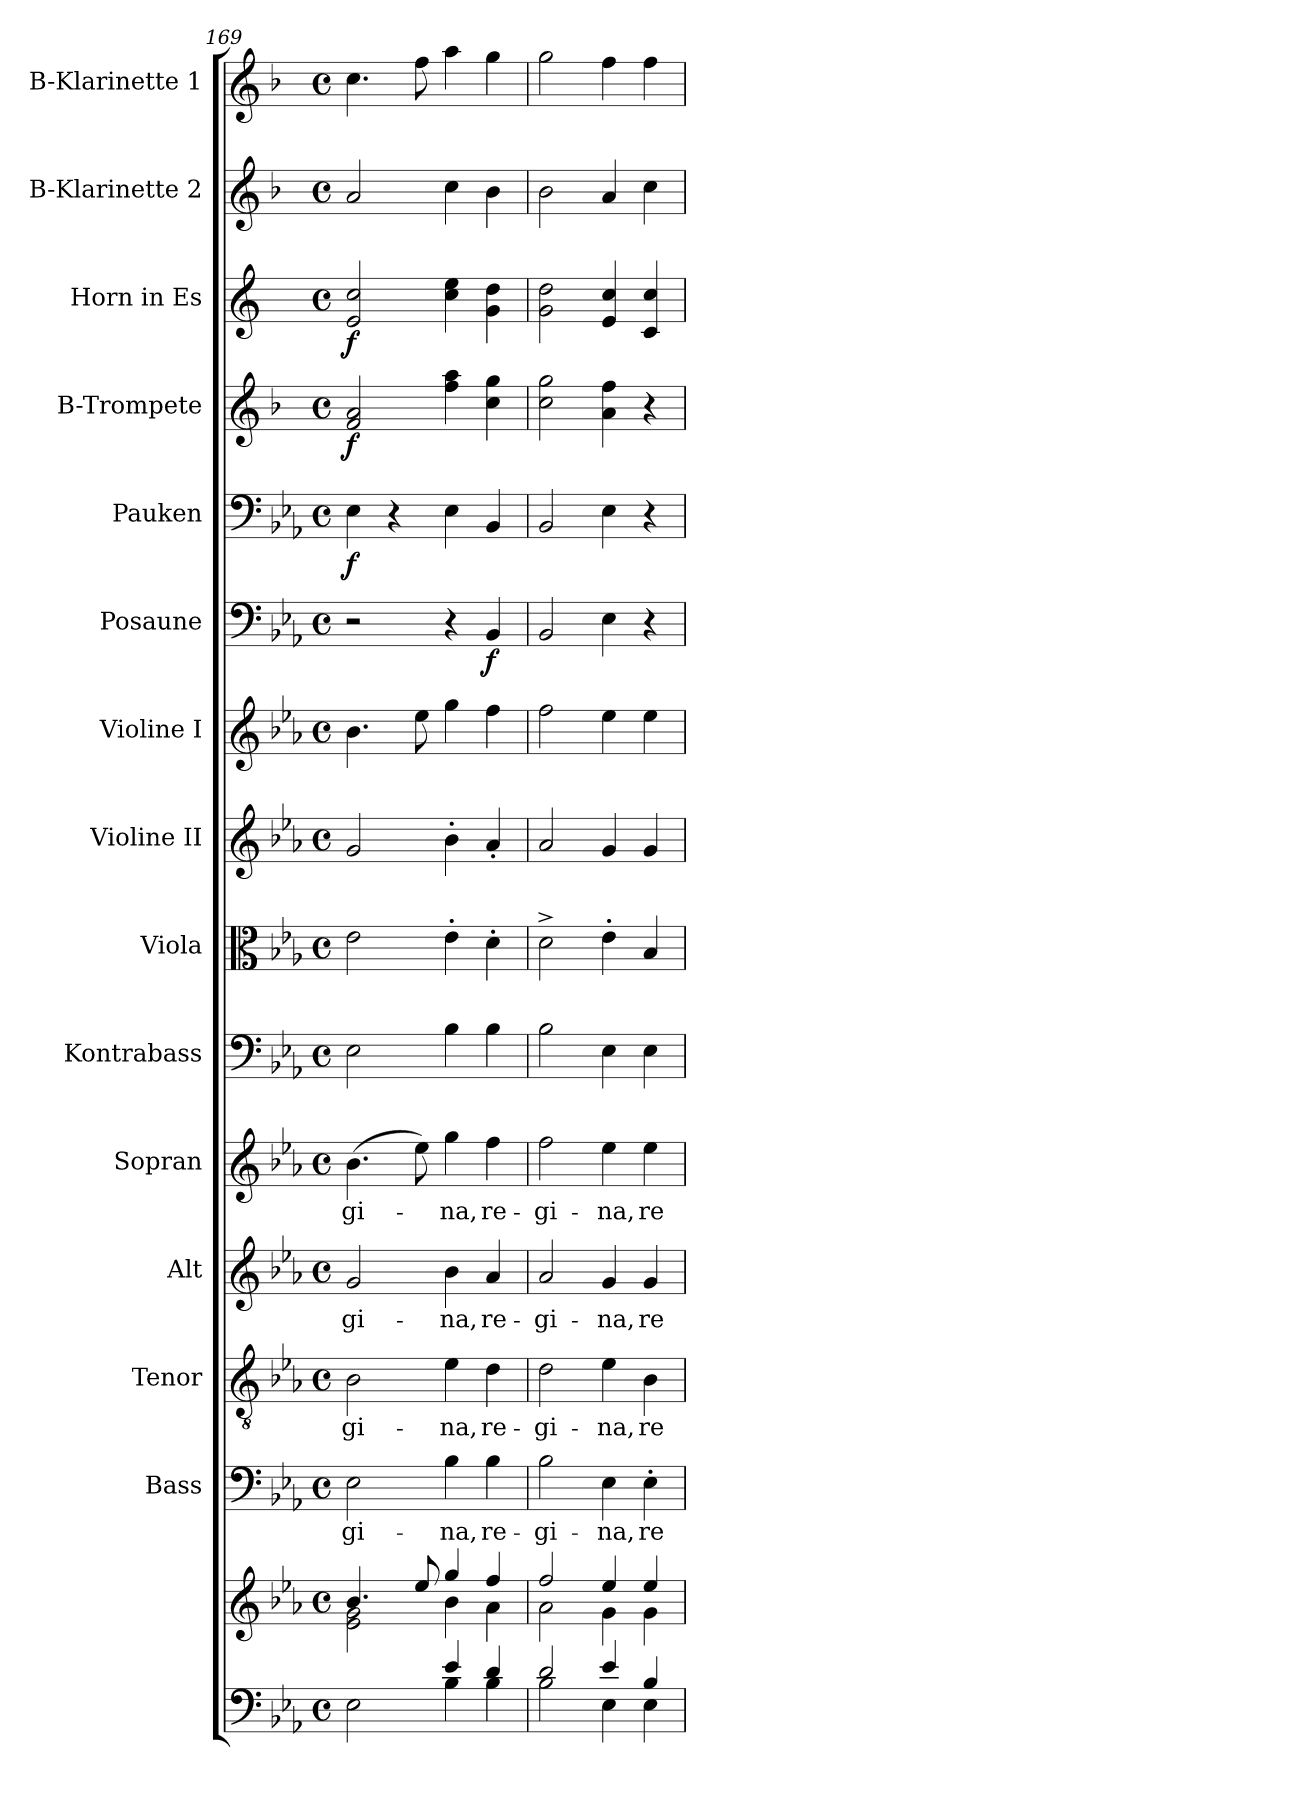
**kern	**kern	**kern	**text	**kern	**text	**kern	**text	**kern	**text	**kern	**kern	**kern	**kern	**kern	**dynam	**kern	**dynam	**kern	**dynam	**kern	**dynam	**kern	**kern
*part15	*part15	*part14	*part14	*part13	*part13	*part12	*part12	*part11	*part11	*part10	*part9	*part8	*part7	*part6	*part6	*part5	*part5	*part4	*part4	*part3	*part3	*part2	*part1
*staff16	*staff15	*staff14	*staff14	*staff13	*staff13	*staff12	*staff12	*staff11	*staff11	*staff10	*staff9	*staff8	*staff7	*staff6	*staff6	*staff5	*staff5	*staff4	*staff4	*staff3	*staff3	*staff2	*staff1
*	*	*I"Bass	*	*I"Tenor	*	*I"Alt	*	*I"Sopran	*	*I"Kontrabass	*I"Viola	*I"Violine II	*I"Violine I	*I"Posaune	*	*I"Pauken	*	*I"B-Trompete	*	*I"Horn in Es	*	*I"B-Klarinette 2	*I"B-Klarinette 1
*	*	*I'B.	*	*I'T.	*	*I'A.	*	*I'S.	*	*I'Kb.	*I'Vla.	*I'Vl. II	*I'Vl. I	*I'Pos.	*	*I'Pk.	*	*I'B Trp.	*	*	*	*I'B Kl. 2	*I'B Kl. 1
*clefF4	*clefG2	*clefF4	*	*clefGv2	*	*clefG2	*	*clefG2	*	*clefF4	*clefC3	*clefG2	*clefG2	*clefF4	*	*clefF4	*	*clefG2	*	*clefG2	*	*clefG2	*clefG2
*	*	*	*	*	*	*	*	*	*	*ITrd7c12	*	*	*	*	*	*	*	*ITrd1c2	*	*ITrd5c9	*	*ITrd1c2	*ITrd1c2
*k[b-e-a-]	*k[b-e-a-]	*k[b-e-a-]	*	*k[b-e-a-]	*	*k[b-e-a-]	*	*k[b-e-a-]	*	*k[b-e-a-]	*k[b-e-a-]	*k[b-e-a-]	*k[b-e-a-]	*k[b-e-a-]	*	*k[b-e-a-]	*	*k[b-e-a-]	*	*k[b-e-a-]	*	*k[b-e-a-]	*k[b-e-a-]
*E-:	*E-:	*E-:	*	*E-:	*	*E-:	*	*E-:	*	*E-:	*E-:	*E-:	*E-:	*E-:	*	*E-:	*	*E-:	*	*E-:	*	*E-:	*E-:
*M4/4	*M4/4	*M4/4	*	*M4/4	*	*M4/4	*	*M4/4	*	*M4/4	*M4/4	*M4/4	*M4/4	*M4/4	*	*M4/4	*	*M4/4	*	*M4/4	*	*M4/4	*M4/4
*met(c)	*met(c)	*met(c)	*	*met(c)	*	*met(c)	*	*met(c)	*	*met(c)	*met(c)	*met(c)	*met(c)	*met(c)	*	*met(c)	*	*met(c)	*	*met(c)	*	*met(c)	*met(c)
=169	=169	=169	=169	=169	=169	=169	=169	=169	=169	=169	=169	=169	=169	=169	=169	=169	=169	=169	=169	=169	=169	=169	=169
*^	*^	*	*	*	*	*	*	*	*	*	*	*	*	*	*	*	*	*	*	*	*	*	*
!	!	!	!	!	!LO:LY:b	!	!LO:LY:b	!	!LO:LY:b	!	!LO:LY:b	!	!	!	!	!	!	!	!LO:DY:b	!	!LO:DY:b	!	!LO:DY:b	!	!
2ryy	2E-\	4.b-/	2e-\ 2g\	2E-\	-gi-	2B-\	-gi-	2g/	-gi-	(>4.b-\	-gi-	2EE-\	2e-\	2g/	4.b-\	2r	.	4E-\	f	2e-/ 2g/	f	2G/ 2e-/	f	2g/	4.b-\
.	.	.	.	.	.	.	.	.	.	.	.	.	.	.	.	.	.	4r	.	.	.	.	.	.	.
.	.	8ee-/	.	.	.	.	.	.	.	8ee-\)	.	.	.	.	8ee-\	.	.	.	.	.	.	.	.	.	8ee-\
!	!	!	!	!	!LO:LY:b	!	!LO:LY:b	!	!LO:LY:b	!	!LO:LY:b	!	!	!	!	!	!	!	!	!	!	!	!	!	!
4e-/	4B-\	4gg/	4b-\	4B-\	-na,	4e-\	-na,	4b-\	-na,	4gg\	-na,	4BB-\	4e-'>\	4b-'>\	4gg\	4r	.	4E-\	.	4ee-\ 4gg\	.	4e-\ 4g\	.	4b-\	4gg\
!	!	!	!	!	!LO:LY:b	!	!LO:LY:b	!	!LO:LY:b	!	!LO:LY:b	!	!	!	!	!	!LO:DY:b	!	!	!	!	!	!	!	!
4d/	4B-\	4ff/	4a-\	4B-\	re-	4d\	re-	4a-/	re-	4ff\	re-	4BB-\	4d'>\	4a-'</	4ff\	4BB-/	f	4BB-/	.	4b-\ 4ff\	.	4B-\ 4f\	.	4a-\	4ff\
=170	=170	=170	=170	=170	=170	=170	=170	=170	=170	=170	=170	=170	=170	=170	=170	=170	=170	=170	=170	=170	=170	=170	=170	=170	=170
!	!	!	!	!	!LO:LY:b	!	!LO:LY:b	!	!LO:LY:b	!	!LO:LY:b	!	!	!	!	!	!	!	!	!	!	!	!	!	!
2d/	2B-\	2ff/	2a-\	2B-\	-gi-	2d\	-gi-	2a-/	-gi-	2ff\	-gi-	2BB-\	2d^>\	2a-/	2ff\	2BB-/	.	2BB-/	.	2b-\ 2ff\	.	2B-\ 2f\	.	2a-\	2ff\
!	!	!	!	!	!LO:LY:b	!	!LO:LY:b	!	!LO:LY:b	!	!LO:LY:b	!	!	!	!	!	!	!	!	!	!	!	!	!	!
4e-/	4E-\	4ee-/	4g\	4E-\	-na,	4e-\	-na,	4g/	-na,	4ee-\	-na,	4EE-\	4e-'>\	4g/	4ee-\	4E-\	.	4E-\	.	4g\ 4ee-\	.	4G/ 4e-/	.	4g/	4ee-\
!	!	!	!	!	!LO:LY:b	!	!LO:LY:b	!	!LO:LY:b	!	!LO:LY:b	!	!	!	!	!	!	!	!	!	!	!	!	!	!
4B-/	4E-\	4ee-/	4g\	4E-'>\	re-	4B-\	re-	4g/	re-	4ee-\	re-	4EE-\	4B-/	4g/	4ee-\	4r	.	4r	.	4r	.	4E-/ 4e-/	.	4b-\	4ee-\
*v	*v	*	*	*	*	*	*	*	*	*	*	*	*	*	*	*	*	*	*	*	*	*	*	*	*
*	*v	*v	*	*	*	*	*	*	*	*	*	*	*	*	*	*	*	*	*	*	*	*	*	*
=	=	=	=	=	=	=	=	=	=	=	=	=	=	=	=	=	=	=	=	=	=	=	=
*-	*-	*-	*-	*-	*-	*-	*-	*-	*-	*-	*-	*-	*-	*-	*-	*-	*-	*-	*-	*-	*-	*-	*-
